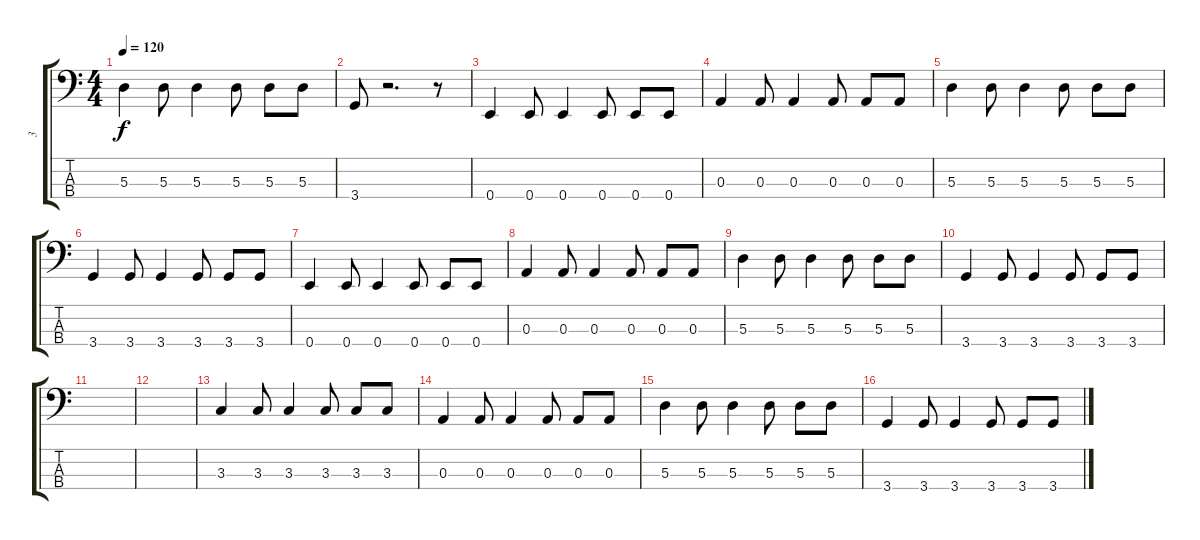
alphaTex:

\track ("3" "3") {instrument electricbassfinger}
\staff {score tabs}
\tuning (G2 D2 A1 E1) {hide}
\ts (4 4)
\tempo 120
\clef f4
\ks c
5.3.4{dy f} 5.3.8 5.3.4 5.3.8 5.3.8 5.3.8 |
3.4.8 r.2{d} r.8 |
0.4.4 0.4.8 0.4.4 0.4.8 0.4.8 0.4.8 |
0.3.4 0.3.8 0.3.4 0.3.8 0.3.8 0.3.8 |
5.3.4 5.3.8 5.3.4 5.3.8 5.3.8 5.3.8 |
3.4.4 3.4.8 3.4.4 3.4.8 3.4.8 3.4.8 |
0.4.4 0.4.8 0.4.4 0.4.8 0.4.8 0.4.8 |
0.3.4 0.3.8 0.3.4 0.3.8 0.3.8 0.3.8 |
5.3.4 5.3.8 5.3.4 5.3.8 5.3.8 5.3.8 |
3.4.4 3.4.8 3.4.4 3.4.8 3.4.8 3.4.8 |
|
|
3.3.4 3.3.8 3.3.4 3.3.8 3.3.8 3.3.8 |
0.3.4 0.3.8 0.3.4 0.3.8 0.3.8 0.3.8 |
5.3.4 5.3.8 5.3.4 5.3.8 5.3.8 5.3.8 |
3.4.4 3.4.8 3.4.4 3.4.8 3.4.8 3.4.8
